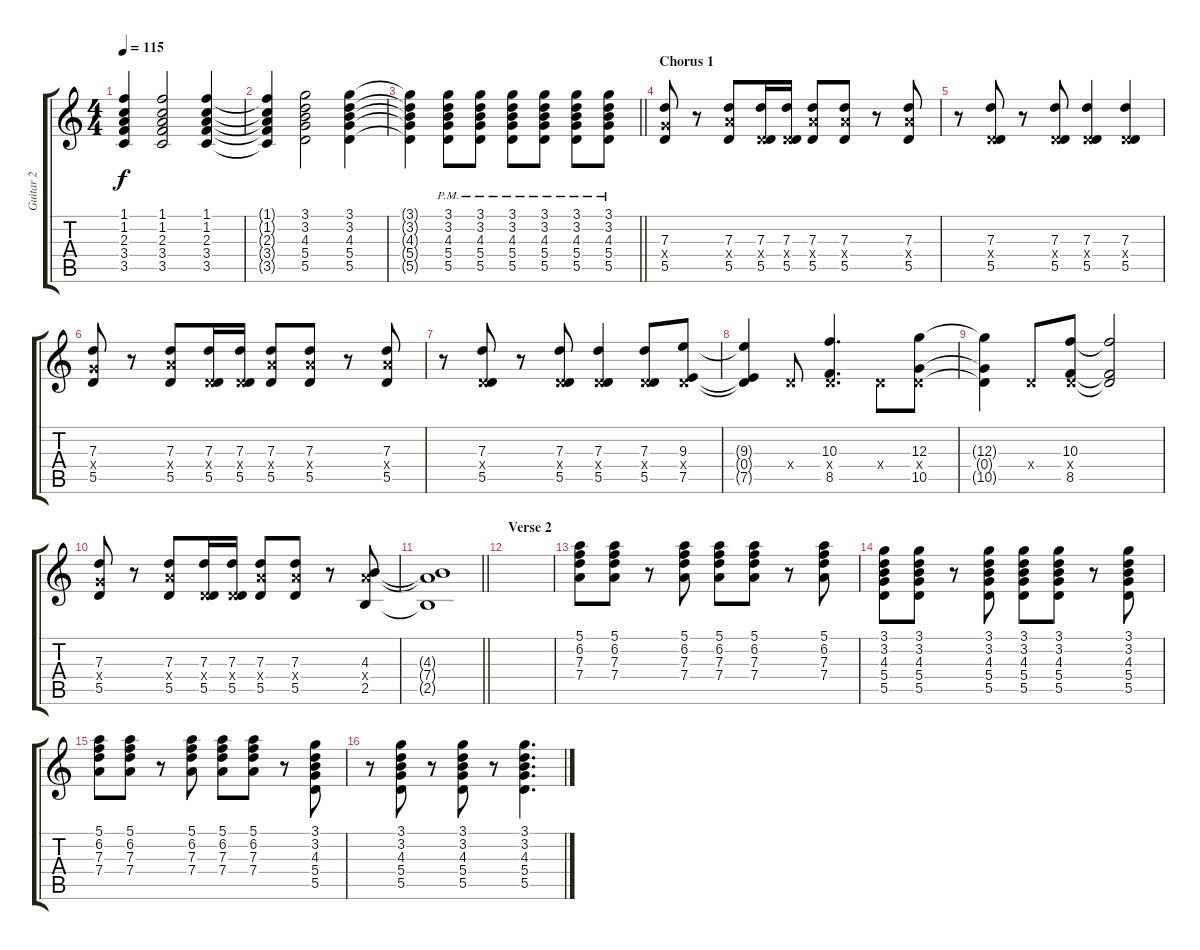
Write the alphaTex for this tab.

\track ("Guitar 2" "Guitar 2") {instrument electricguitarjazz}
\staff {score tabs}
\tuning (E4 B3 G3 D3 A2 D2) {hide}
\ts (4 4)
\tempo 115
\clef g2
\ks c
(1.1{t} 1.2{t} 2.3{t} 3.4{t} 3.5{t}).4{dy f} (1.1 1.2 2.3 3.4 3.5).2 (1.1 1.2 2.3 3.4 3.5).4 |
(1.1{t} 1.2{t} 2.3{t} 3.4{t} 3.5{t}).4 (3.1 3.2 4.3 5.4 5.5).2 (3.1 3.2 4.3 5.4 5.5).4 |
\barLineRight lightlight
(3.1{t} 3.2{t} 4.3{t} 5.4{t} 5.5{t}).4 (3.1 3.2 4.3 5.4 5.5{pm}).8 (3.1 3.2 4.3 5.4 5.5{pm}).8 (3.1 3.2 4.3 5.4 5.5{pm}).8 (3.1 3.2 4.3 5.4 5.5{pm}).8 (3.1 3.2 4.3 5.4 5.5{pm}).8 (3.1 3.2 4.3 5.4 5.5{pm}).8 |
\section ("" "Chorus 1")
(7.3 5.4{x} 5.5).8 r.8 (7.3 7.4{x} 5.5).8 (7.3 0.4{x} 5.5).16 (7.3 0.4{x} 5.5).16 (7.3 7.4{x} 5.5).8 (7.3 7.4{x} 5.5).8 r.8 (7.3 7.4{x} 5.5).8 |
r.8 (7.3 0.4{x} 5.5).8 r.8 (7.3 0.4{x} 5.5).8 (7.3 0.4{x} 5.5).4 (7.3 0.4{x} 5.5).4 |
(7.3 5.4{x} 5.5).8 r.8 (7.3 7.4{x} 5.5).8 (7.3 0.4{x} 5.5).16 (7.3 0.4{x} 5.5).16 (7.3 7.4{x} 5.5).8 (7.3 7.4{x} 5.5).8 r.8 (7.3 7.4{x} 5.5).8 |
r.8 (7.3 0.4{x} 5.5).8 r.8 (7.3 0.4{x} 5.5).8 (7.3 0.4{x} 5.5).4 (7.3 0.4{x} 5.5).8 (9.3 0.4{x} 7.5).8 |
(9.3{t} 0.4{t} 7.5{t}).4 0.4{x}.8 (10.3 0.4{x} 8.5).4{d} 0.4{x}.8 (12.3 0.4{x} 10.5).8 |
(12.3{t} 0.4{t} 10.5{t}).4 0.4{x}.8 (10.3 0.4{x} 8.5).8 (10.3{t} 0.4{t} 8.5{t}).2 |
(7.3 5.4{x} 5.5).8 r.8 (7.3 7.4{x} 5.5).8 (7.3 0.4{x} 5.5).16 (7.3 0.4{x} 5.5).16 (7.3 7.4{x} 5.5).8 (7.3 7.4{x} 5.5).8 r.8 (4.3 7.4{x} 2.5).8 |
\barLineRight lightlight
(4.3{t} 7.4{t} 2.5{t}).1 |
\section ("" "Verse 2")
|
(5.1 6.2 7.3 7.4).8 (5.1 6.2 7.3 7.4).8 r.8 (5.1 6.2 7.3 7.4).8 (5.1 6.2 7.3 7.4).8 (5.1 6.2 7.3 7.4).8 r.8 (5.1 6.2 7.3 7.4).8 |
(3.1 3.2 4.3 5.4 5.5).8 (3.1 3.2 4.3 5.4 5.5).8 r.8 (3.1 3.2 4.3 5.4 5.5).8 (3.1 3.2 4.3 5.4 5.5).8 (3.1 3.2 4.3 5.4 5.5).8 r.8 (3.1 3.2 4.3 5.4 5.5).8 |
(5.1 6.2 7.3 7.4).8 (5.1 6.2 7.3 7.4).8 r.8 (5.1 6.2 7.3 7.4).8 (5.1 6.2 7.3 7.4).8 (5.1 6.2 7.3 7.4).8 r.8 (3.1 3.2 4.3 5.4 5.5).8 |
r.8 (3.1 3.2 4.3 5.4 5.5).8 r.8 (3.1 3.2 4.3 5.4 5.5).8 r.8 (3.1 3.2 4.3 5.4 5.5).4{d}
